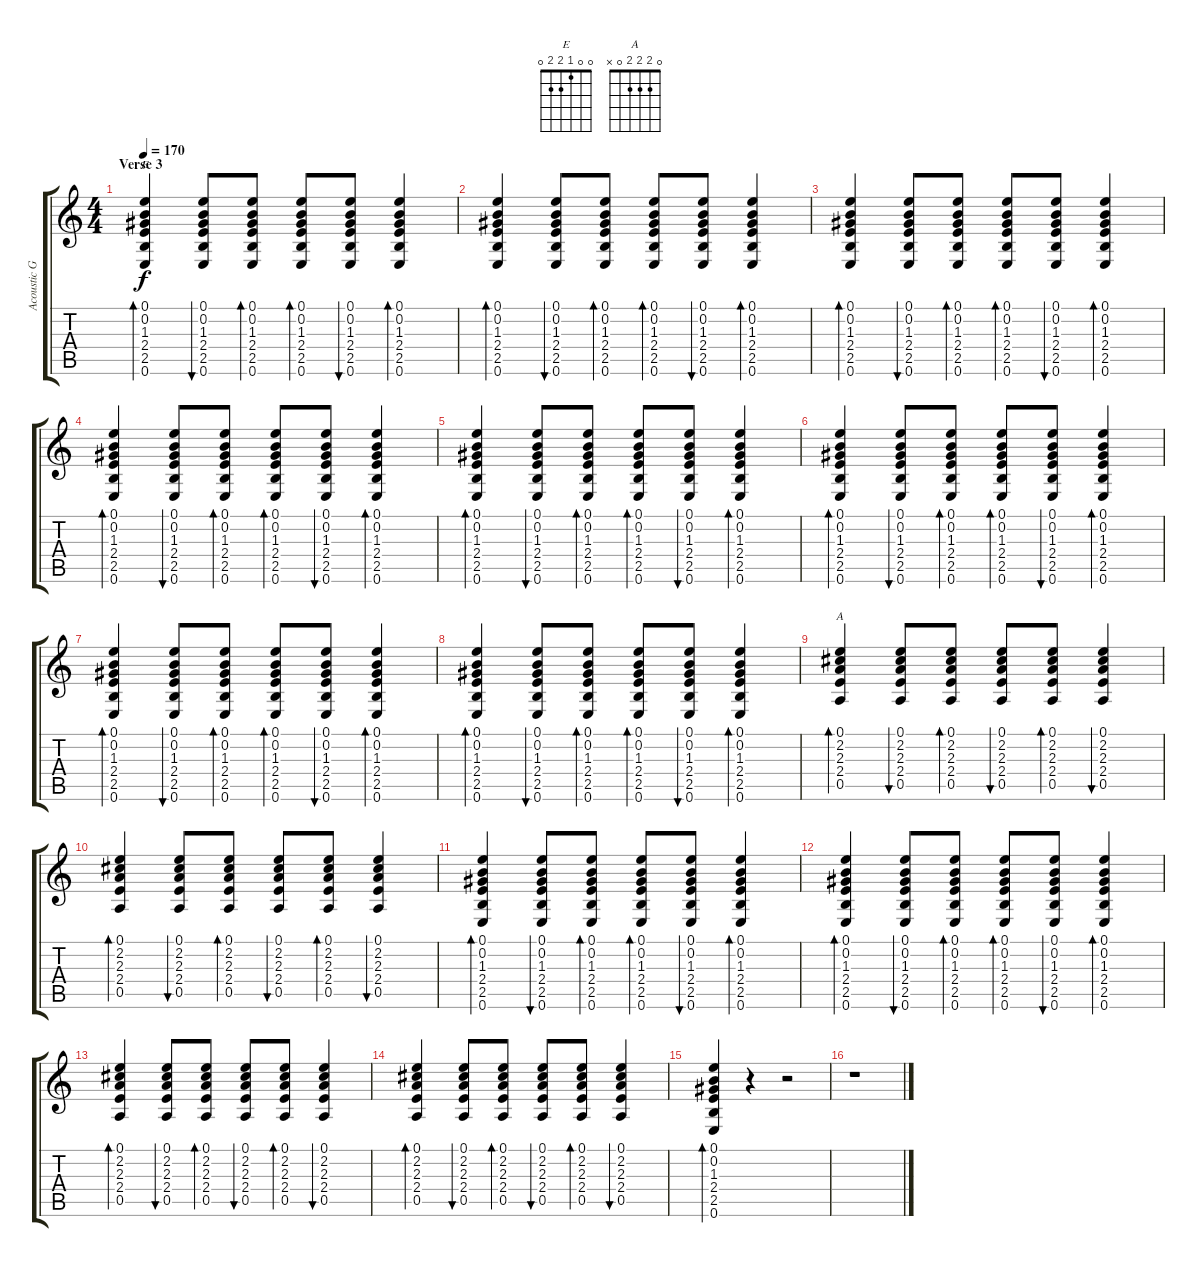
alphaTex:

\track ("Acoustic Guitar 1" "Acoustic G") {instrument acousticguitarsteel}
\staff {score tabs}
\tuning (E4 B3 G3 D3 A2 E2) {hide}
\chord ("E" 0 0 1 2 2 0)
\chord ("A" 0 2 2 2 0 x)
\ts (4 4)
\section ("" "Verse 3")
\tempo 170
\clef g2
\ks c
(0.1 0.2 1.3 2.4 2.5 0.6).4{bd 60 ch "E" dy f} (0.1 0.2 1.3 2.4 2.5 0.6).8{bu 60} (0.1 0.2 1.3 2.4 2.5 0.6).8{bd 60} (0.1 0.2 1.3 2.4 2.5 0.6).8{bd 60} (0.1 0.2 1.3 2.4 2.5 0.6).8{bu 60} (0.1 0.2 1.3 2.4 2.5 0.6).4{bd 60} |
(0.1 0.2 1.3 2.4 2.5 0.6).4{bd 60} (0.1 0.2 1.3 2.4 2.5 0.6).8{bu 60} (0.1 0.2 1.3 2.4 2.5 0.6).8{bd 60} (0.1 0.2 1.3 2.4 2.5 0.6).8{bd 60} (0.1 0.2 1.3 2.4 2.5 0.6).8{bu 60} (0.1 0.2 1.3 2.4 2.5 0.6).4{bd 60} |
(0.1 0.2 1.3 2.4 2.5 0.6).4{bd 60} (0.1 0.2 1.3 2.4 2.5 0.6).8{bu 60} (0.1 0.2 1.3 2.4 2.5 0.6).8{bd 60} (0.1 0.2 1.3 2.4 2.5 0.6).8{bd 60} (0.1 0.2 1.3 2.4 2.5 0.6).8{bu 60} (0.1 0.2 1.3 2.4 2.5 0.6).4{bd 60} |
(0.1 0.2 1.3 2.4 2.5 0.6).4{bd 60} (0.1 0.2 1.3 2.4 2.5 0.6).8{bu 60} (0.1 0.2 1.3 2.4 2.5 0.6).8{bd 60} (0.1 0.2 1.3 2.4 2.5 0.6).8{bd 60} (0.1 0.2 1.3 2.4 2.5 0.6).8{bu 60} (0.1 0.2 1.3 2.4 2.5 0.6).4{bd 60} |
(0.1 0.2 1.3 2.4 2.5 0.6).4{bd 60} (0.1 0.2 1.3 2.4 2.5 0.6).8{bu 60} (0.1 0.2 1.3 2.4 2.5 0.6).8{bd 60} (0.1 0.2 1.3 2.4 2.5 0.6).8{bd 60} (0.1 0.2 1.3 2.4 2.5 0.6).8{bu 60} (0.1 0.2 1.3 2.4 2.5 0.6).4{bd 60} |
(0.1 0.2 1.3 2.4 2.5 0.6).4{bd 60} (0.1 0.2 1.3 2.4 2.5 0.6).8{bu 60} (0.1 0.2 1.3 2.4 2.5 0.6).8{bd 60} (0.1 0.2 1.3 2.4 2.5 0.6).8{bd 60} (0.1 0.2 1.3 2.4 2.5 0.6).8{bu 60} (0.1 0.2 1.3 2.4 2.5 0.6).4{bd 60} |
(0.1 0.2 1.3 2.4 2.5 0.6).4{bd 60} (0.1 0.2 1.3 2.4 2.5 0.6).8{bu 60} (0.1 0.2 1.3 2.4 2.5 0.6).8{bd 60} (0.1 0.2 1.3 2.4 2.5 0.6).8{bd 60} (0.1 0.2 1.3 2.4 2.5 0.6).8{bu 60} (0.1 0.2 1.3 2.4 2.5 0.6).4{bd 60} |
(0.1 0.2 1.3 2.4 2.5 0.6).4{bd 60} (0.1 0.2 1.3 2.4 2.5 0.6).8{bu 60} (0.1 0.2 1.3 2.4 2.5 0.6).8{bd 60} (0.1 0.2 1.3 2.4 2.5 0.6).8{bd 60} (0.1 0.2 1.3 2.4 2.5 0.6).8{bu 60} (0.1 0.2 1.3 2.4 2.5 0.6).4{bd 60} |
(0.1 2.2 2.3 2.4 0.5).4{bd 60 ch "A"} (0.1 2.2 2.3 2.4 0.5).8{bu 60} (0.1 2.2 2.3 2.4 0.5).8{bd 60} (0.1 2.2 2.3 2.4 0.5).8{bu 60} (0.1 2.2 2.3 2.4 0.5).8{bd 60} (0.1 2.2 2.3 2.4 0.5).4{bu 60} |
(0.1 2.2 2.3 2.4 0.5).4{bd 60} (0.1 2.2 2.3 2.4 0.5).8{bu 60} (0.1 2.2 2.3 2.4 0.5).8{bd 60} (0.1 2.2 2.3 2.4 0.5).8{bu 60} (0.1 2.2 2.3 2.4 0.5).8{bd 60} (0.1 2.2 2.3 2.4 0.5).4{bu 60} |
(0.1 0.2 1.3 2.4 2.5 0.6).4{bd 60} (0.1 0.2 1.3 2.4 2.5 0.6).8{bu 60} (0.1 0.2 1.3 2.4 2.5 0.6).8{bd 60} (0.1 0.2 1.3 2.4 2.5 0.6).8{bd 60} (0.1 0.2 1.3 2.4 2.5 0.6).8{bu 60} (0.1 0.2 1.3 2.4 2.5 0.6).4{bd 60} |
(0.1 0.2 1.3 2.4 2.5 0.6).4{bd 60} (0.1 0.2 1.3 2.4 2.5 0.6).8{bu 60} (0.1 0.2 1.3 2.4 2.5 0.6).8{bd 60} (0.1 0.2 1.3 2.4 2.5 0.6).8{bd 60} (0.1 0.2 1.3 2.4 2.5 0.6).8{bu 60} (0.1 0.2 1.3 2.4 2.5 0.6).4{bd 60} |
(0.1 2.2 2.3 2.4 0.5).4{bd 60} (0.1 2.2 2.3 2.4 0.5).8{bu 60} (0.1 2.2 2.3 2.4 0.5).8{bd 60} (0.1 2.2 2.3 2.4 0.5).8{bu 60} (0.1 2.2 2.3 2.4 0.5).8{bd 60} (0.1 2.2 2.3 2.4 0.5).4{bu 60} |
(0.1 2.2 2.3 2.4 0.5).4{bd 60} (0.1 2.2 2.3 2.4 0.5).8{bu 60} (0.1 2.2 2.3 2.4 0.5).8{bd 60} (0.1 2.2 2.3 2.4 0.5).8{bu 60} (0.1 2.2 2.3 2.4 0.5).8{bd 60} (0.1 2.2 2.3 2.4 0.5).4{bu 60} |
(0.1 0.2 1.3 2.4 2.5 0.6).4{bd 60} r.4 r.2 |
r.1
